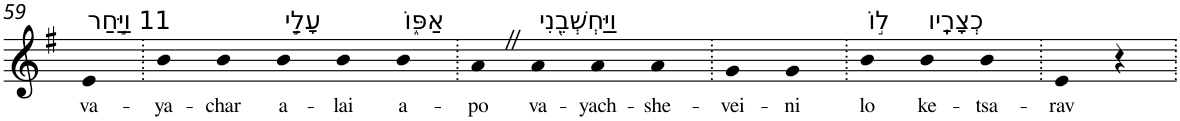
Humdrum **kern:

**kern	**text
*part1	*part1
*staff1	*staff1
*I"Piano	*
*I'Pno	*
!!LO:PB:g=z
*clefG2	*
*k[f#]	*
*G:	*
=59	=59
!LO:TX:a:t=11 וַיַּ֣חַר	!
!	!LO:LY:b
4e	va-
=60.	=60.
!	!LO:LY:b
4b	-ya-
!	!LO:LY:b
4b	-char
!LO:TX:a:t=עָלַ֣י	!
!	!LO:LY:b
4b	a-
!	!LO:LY:b
4b	-lai
!LO:TX:a:t=אַפּ֑וֹ	!
!	!LO:LY:b
4b	a-
=61.	=61.
!	!LO:LY:b
4aZ	-po
!LO:TX:a:t=וַיַּחְשְׁבֵ֖נִי	!
!	!LO:LY:b
4a	va-
!	!LO:LY:b
4a	-yach-
!	!LO:LY:b
4a	-she-
=62.	=62.
!	!LO:LY:b
4g	-vei-
!	!LO:LY:b
4g	-ni
=63.	=63.
!LO:TX:a:t=ל֣וֹ	!
!	!LO:LY:b
4b	lo
!LO:TX:a:t=כְצָרָֽיו	!
!	!LO:LY:b
4b	ke-
!	!LO:LY:b
4b	-tsa-
=64.	=64.
!	!LO:LY:b
4e	-rav
4r	.
=.	=.
*-	*-
